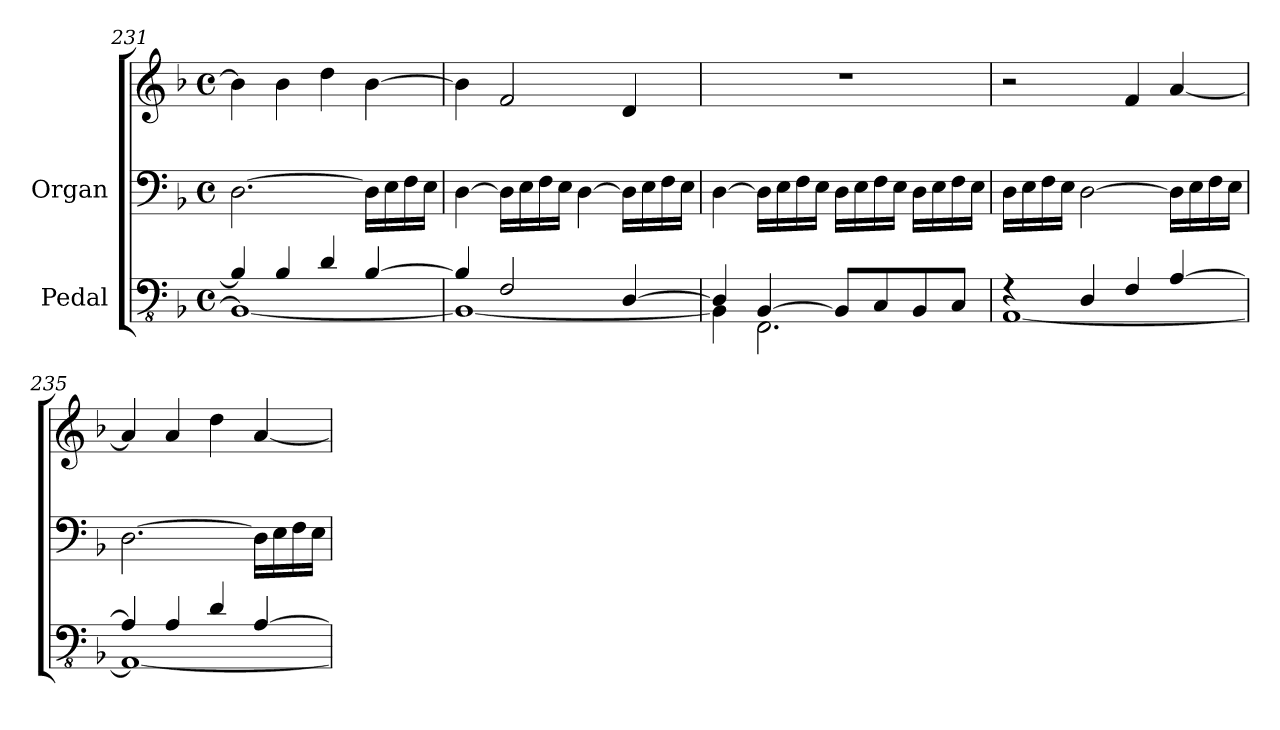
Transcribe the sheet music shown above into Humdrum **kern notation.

**kern	**kern	**kern
*part2	*part1	*part1
*staff3	*staff2	*staff1
*I"Pedal	*I"Organ	*
*clefFv4	*clefF4	*clefG2
*k[b-]	*k[b-]	*k[b-]
*M4/4	*M4/4	*M4/4
*met(c)	*met(c)	*met(c)
=231	=231	=231
*^	*	*
4BB-/]	1BBB-_	[2.D\	4b-\]
4BB-/	.	.	4b-\
4D/	.	.	4dd\
[4BB-/	.	16D\LL]	[4b-\
.	.	16E\	.
.	.	16F\	.
.	.	16E\JJ	.
=232	=232	=232	=232
4BB-/]	1BBB-_	[4D\	4b-\]
2FF/	.	16D\LL]	2f/
.	.	16E\	.
.	.	16F\	.
.	.	16E\JJ	.
.	.	[4D\	.
[4DD/	.	16D\LL]	4d/
.	.	16E\	.
.	.	16F\	.
.	.	16E\JJ	.
!!LO:LB:g=z
=233	=233	=233	=233
4DD/]	4BBB-\]	[4D\	1r
[4BBB-/	2.FFF\	16D\LL]	.
.	.	16E\	.
.	.	16F\	.
.	.	16E\JJ	.
8BBB-/L]	.	16D\LL	.
.	.	16E\	.
8CC/	.	16F\	.
.	.	16E\JJ	.
8BBB-/	.	16D\LL	.
.	.	16E\	.
8CC/J	.	16F\	.
.	.	16E\JJ	.
=234	=234	=234	=234
4r	[1AAA	16D\LL	2r
.	.	16E\	.
.	.	16F\	.
.	.	16E\JJ	.
4DD/	.	[2D\	.
4FF/	.	.	4f/
[4AA/	.	16D\LL]	[4a/
.	.	16E\	.
.	.	16F\	.
.	.	16E\JJ	.
=235	=235	=235	=235
4AA/]	1AAA_	[2.D\	4a/]
4AA/	.	.	4a/
4D/	.	.	4dd\
[4AA/	.	16D\LL]	[4a/
.	.	16E\	.
.	.	16F\	.
.	.	16E\JJ	.
*v	*v	*	*
=	=	=
*-	*-	*-
